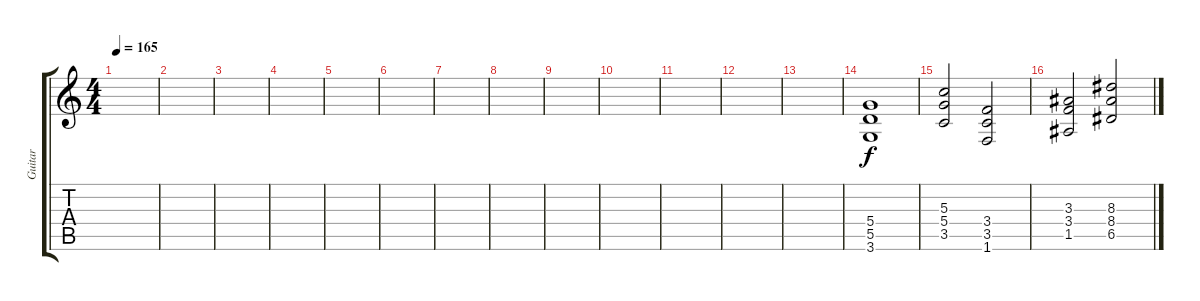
\track ("Guitar" "Guitar") {instrument distortionguitar}
\staff {score tabs}
\tuning (E4 B3 G3 D3 A2 E2) {hide}
\ts (4 4)
\tempo 165
\clef g2
\ks c
|
|
|
|
|
|
|
|
|
|
|
|
|
(5.4 5.5 3.6).1 |
(5.3 5.4 3.5).2 (3.4 3.5 1.6).2 |
(3.3 3.4 1.5).2 (8.3 8.4 6.5).2
